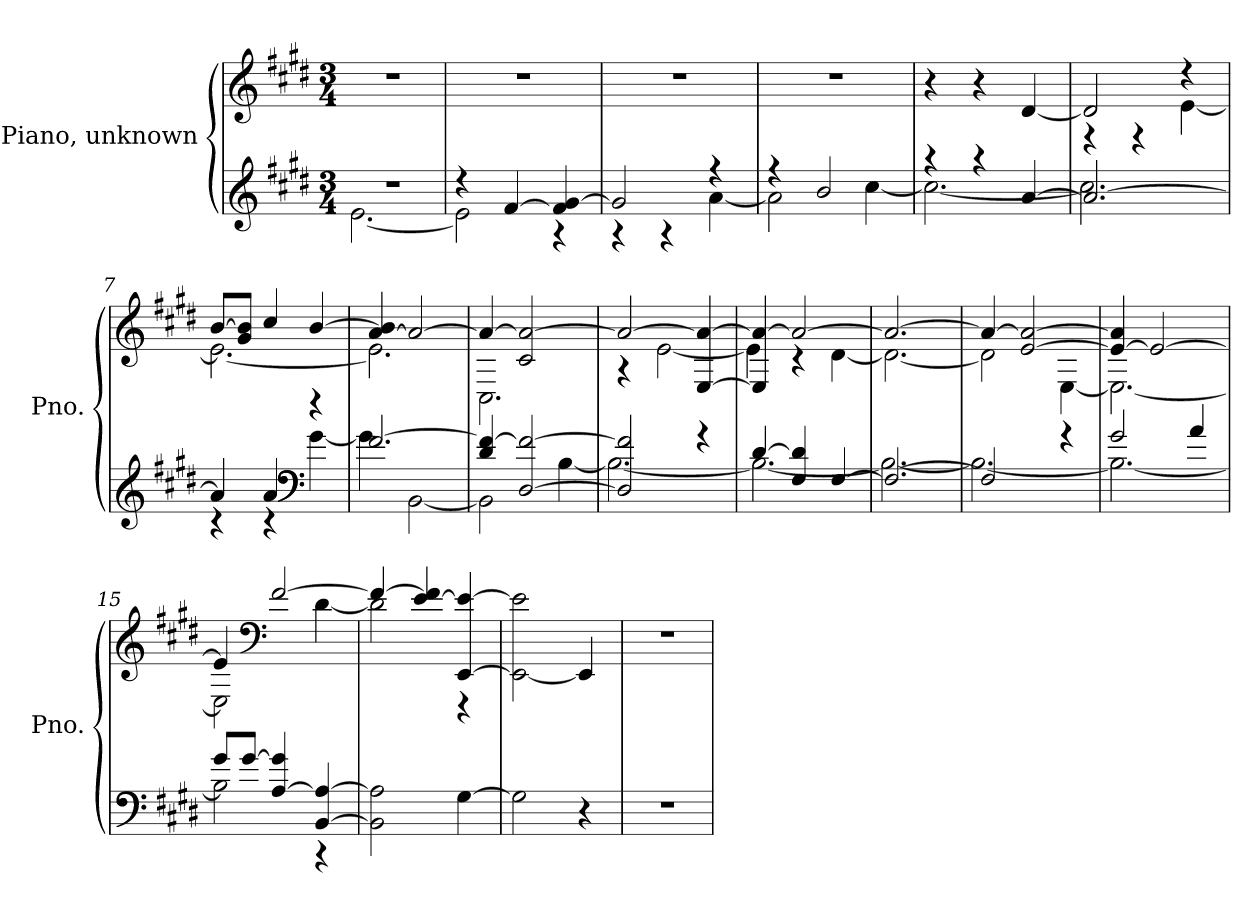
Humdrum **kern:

**kern	**kern
*part1	*part1
*staff2	*staff1
*I"Piano, unknown	*
*I'Pno.	*
*clefG2	*clefG2
*k[f#c#g#d#]	*k[f#c#g#d#]
*M3/4	*M3/4
*MM118	*MM118
=1	=1
*^	*
2.r	[2.e\	2.r
=2	=2	=2
4r	2e\]	2.r
[4f#/	.	.
4f#/] [4g#/	4r	.
=3	=3	=3
2g#/]	4r	2.r
.	4r	.
4r	[4a\	.
=4	=4	=4
4r	2a\]	2.r
2b/	.	.
.	[4cc#\	.
=5	=5	=5
4r	2.cc#\_	4r
4r	.	4r
[4a/	.	[4d#/
=6	=6	=6
*	*	*^
2.a/_	2.cc#\]	2d#/]	4r
.	.	.	4r
.	.	4r	[4e\
=7	=7	=7	=7
4a/]	4r	[8b/L	2.e\_
.	.	8g#/ 8b/]J	.
4a/	4r	4cc#/	.
*clefF4	*	*	*
4r	[4g#\	[4b/	.
=8	=8	=8	=8
[2.f#/	4g#\]	[4a/ 4b/]	2.e\]
.	[2BB\	2a/_	.
!!LO:LB:g=z	!!
=9	=9	=9	=9
4d#/ 4f#/_	2BB\]	4a/_	2.C#\
[2D#/ 2f#/_	.	2c#/ 2a/_	.
.	[4B\	.	.
=10	=10	=10	=10
2D#/] 2f#/]	2.B\_	2a/_	4r
.	.	.	[2e\
4r	.	[4E/ 4a/_	.
=11	=11	=11	=11
[4d#/	2.B\_	4E/] 4a/_	4e\]
4F#/ 4d#/]	.	2a/_	4r
[4F#/	.	.	[4d#\
=12	=12	=12	=12
2.F#/_	2.B\_	2.a/_	2.d#\_
=13	=13	=13	=13
2F#/]	2.B\_	4a/_	2d#\]
.	.	[2e/ 2a/_	.
4r	.	.	[4E\
=14	=14	=14	=14
2g#/	2.B\_	4e/_ 4a/]	2.E\_
.	.	2e/_	.
4a/	.	.	.
=15	=15	=15	=15
8g#/L	2B\]	4e/]	2E\]
[8g#/J	.	.	.
*	*	*clefF4	*
[4A/ 4g#/]	.	[2f#/	.
[4BB/ 4A/_	4r	.	[4d#\
*v	*v	*	*
=16	=16	=16
2BB\] 2A\]	4f#/_	2d#\]
.	[4e/ 4f#/]	.
[4G#\	[4EE/ 4e/_	4r
*	*v	*v
!!LO:LB:g=z
=17	=17
2G#\]	2EE\_ 2e\]
4r	4EE/]
=18	=18
2.r	2.r
=	=
*-	*-
